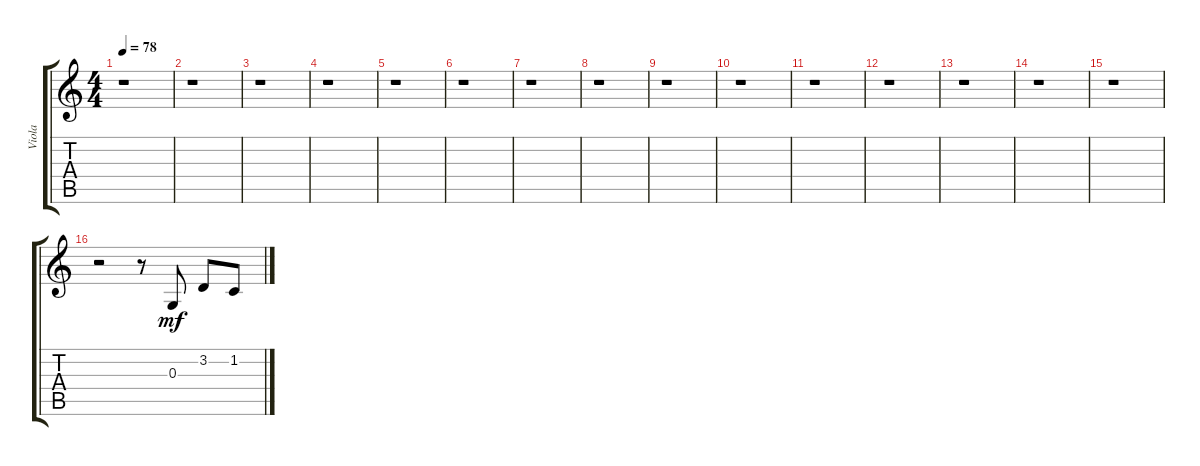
\track ("Viola" "Viola") {instrument viola}
\staff {score tabs}
\tuning (E4 B3 G3 D3 A2 E2) {hide}
\ts (4 4)
\tempo 78
\clef g2
\ks c
r.1{dy mp} |
r.1 |
r.1 |
r.1 |
r.1 |
r.1 |
r.1 |
r.1 |
r.1 |
r.1 |
r.1 |
r.1 |
r.1 |
r.1 |
r.1 |
r.2 r.8 0.3.8{dy mf} 3.2.8 1.2.8
